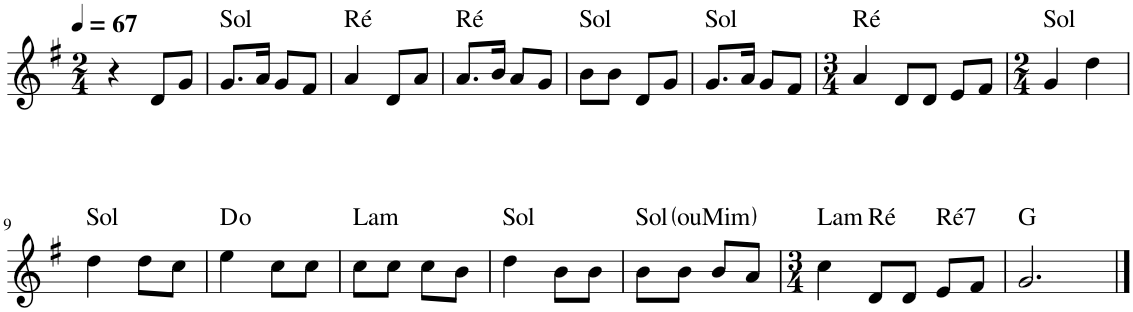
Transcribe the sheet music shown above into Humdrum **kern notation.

**kern	**harte
*part1	*part1
*staff1	*
*I"Piano	*
*I'Pia.	*
*clefG2	*
*k[f#]	*
*M2/4	*
*MM67	*
=1	=1
4r	.
8d/L	.
8g/J	.
=2	=2
!	!LO:H:kt=Sol
8.g/L	N
16a/Jk	.
8g/L	.
8f#/J	.
=3	=3
!	!LO:H:kt=Ré
4a/	N
8d/L	.
8a/J	.
=4	=4
!	!LO:H:kt=Ré
8.a/L	N
16b/Jk	.
8a/L	.
8g/J	.
=5	=5
!	!LO:H:kt=Sol
8b\L	N
8b\J	.
8d/L	.
8g/J	.
=6	=6
!	!LO:H:kt=Sol
8.g/L	N
16a/Jk	.
8g/L	.
8f#/J	.
=7	=7
*M3/4	*
!	!LO:H:kt=Ré
4a/	N
8d/L	.
8d/J	.
8e/L	.
8f#/J	.
=8	=8
*M2/4	*
!	!LO:H:kt=Sol
4g/	N
4dd\	.
!!LO:LB:g=z
=9	=9
!	!LO:H:kt=Sol
4dd\	N
8dd\L	.
8cc\J	.
=10	=10
4ee\	D:dim
8cc\L	.
8cc\J	.
=11	=11
!	!LO:H:kt=Lam
8cc\L	N
8cc\J	.
8cc\L	.
8b\J	.
=12	=12
!	!LO:H:kt=Sol
4dd\	N
8b\L	.
8b\J	.
=13	=13
!	!LO:H:kt=Sol
8b\L	N
!	!LO:H:kt=ouMim
8b\J	N
8b/L	.
8a/J	.
=14	=14
*M3/4	*
!	!LO:H:kt=Lam
4cc\	N
!	!LO:H:kt=Ré
8d/L	N
8d/J	.
!	!LO:H:kt=Ré7
8e/L	N
8f#/J	.
=15	=15
2.g/	G:maj
==	==
*-	*-
